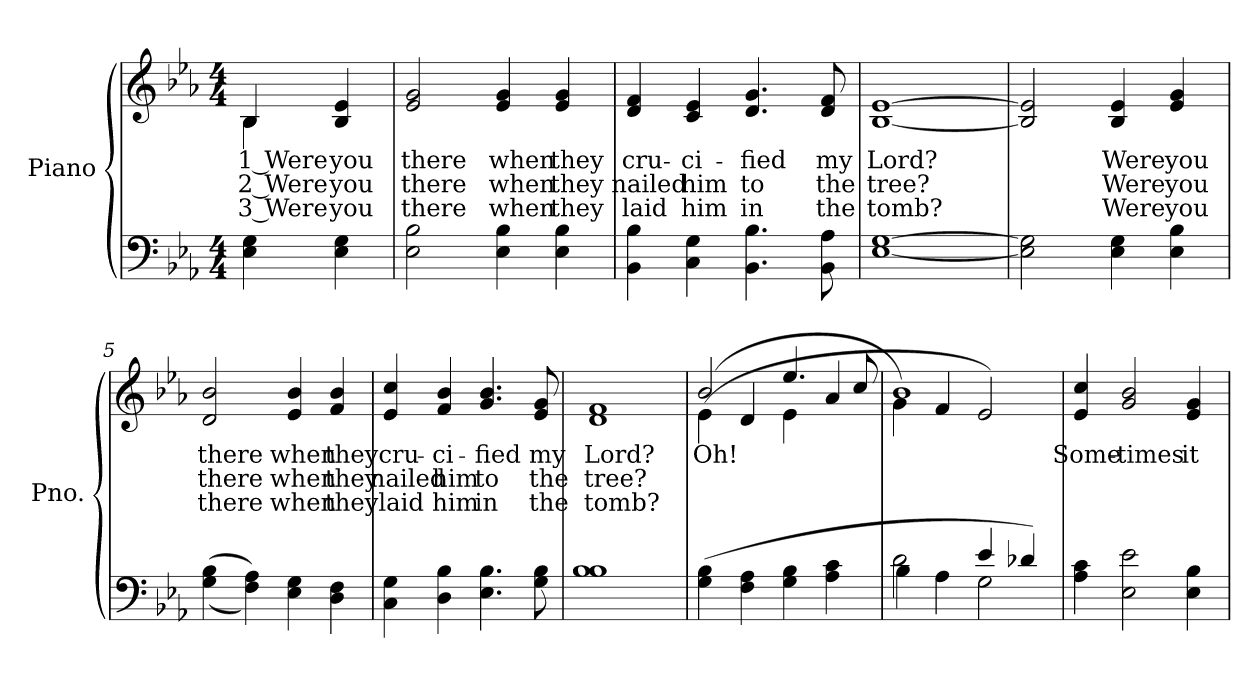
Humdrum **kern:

**kern	**kern	**text	**text	**text
*part2	*part1	*part1	*part1	*part1
*staff2	*staff1	*staff1	*staff1	*staff1
*I"Piano	*I"Piano	*	*	*
*I'Pno.	*I'Pno.	*	*	*
!!LO:PB:g=z
*clefF4	*clefG2	*	*	*
*k[b-e-a-]	*k[b-e-a-]	*	*	*
*E-:	*E-:	*	*	*
*M4/4	*M4/4	*	*	*
=	=	=	=	=
!	!	!LO:LY:b:color=#000000	!LO:LY:b:color=#000000	!LO:LY:b:color=#000000
*	*^	*	*	*
4E-i\ 4Gi	4B-i/	4B-i\	1 Were	2 Were	3 Were
!	!	!	!LO:LY:b:color=#000000	!LO:LY:b:color=#000000	!LO:LY:b:color=#000000
4E-i\ 4Gi	4B-i/ 4e-i	4ryy	you	you	you
*	*v	*v	*	*	*
=1	=1	=1	=1	=1
*	*^	*	*	*
!	!	!	!LO:LY:b:color=#000000	!LO:LY:b:color=#000000	!LO:LY:b:color=#000000
*	*v	*v	*	*	*
2E-i\ 2B-i	2e-i/ 2gi	there	there	there
!	!	!LO:LY:b:color=#000000	!LO:LY:b:color=#000000	!LO:LY:b:color=#000000
4E-i\ 4B-i	4e-i/ 4gi	when	when	when
!	!	!LO:LY:b:color=#000000	!LO:LY:b:color=#000000	!LO:LY:b:color=#000000
4E-i\ 4B-i	4e-i/ 4gi	they	they	they
=2	=2	=2	=2	=2
!	!	!LO:LY:b:color=#000000	!LO:LY:b:color=#000000	!LO:LY:b:color=#000000
4BB-i\ 4B-i	4di/ 4fi	cru-	nailed	laid
!	!	!LO:LY:b:color=#000000	!LO:LY:b:color=#000000	!LO:LY:b:color=#000000
4Ci\ 4Gi	4ci/ 4e-i	-ci-	him	him
!	!	!LO:LY:b:color=#000000	!LO:LY:b:color=#000000	!LO:LY:b:color=#000000
4.BB-i\ 4.B-i	4.di/ 4.gi	-fied	to	in
!	!	!LO:LY:b:color=#000000	!LO:LY:b:color=#000000	!LO:LY:b:color=#000000
8BB-i\ 8A-i	8di/ 8fi	my	the	the
=3	=3	=3	=3	=3
!	!	!LO:LY:b:color=#000000	!LO:LY:b:color=#000000	!LO:LY:b:color=#000000
[1E-i [1Gi	[1B-i [1e-i	Lord?	tree?	tomb?
=4	=4	=4	=4	=4
2E-i\] 2Gi]	2B-i/] 2e-i]	.	.	.
!	!	!LO:LY:b:color=#000000	!LO:LY:b:color=#000000	!LO:LY:b:color=#000000
4E-i\ 4Gi	4B-i/ 4e-i	Were	Were	Were
!	!	!LO:LY:b:color=#000000	!LO:LY:b:color=#000000	!LO:LY:b:color=#000000
4E-i\ 4B-i	4e-i/ 4gi	you	you	you
!!LO:LB:g=z
=5	=5	=5	=5	=5
!	!	!LO:LY:b:color=#000000	!LO:LY:b:color=#000000	!LO:LY:b:color=#000000
((4Gi\ 4B-i	2di/ 2b-i	there	there	there
4Fi\ 4A-i))	.	.	.	.
!	!	!LO:LY:b:color=#000000	!LO:LY:b:color=#000000	!LO:LY:b:color=#000000
4E-i\ 4Gi	4e-i/ 4b-i	when	when	when
!	!	!LO:LY:b:color=#000000	!LO:LY:b:color=#000000	!LO:LY:b:color=#000000
4Di\ 4Fi	4fi/ 4b-i	they	they	they
=6	=6	=6	=6	=6
!	!	!LO:LY:b:color=#000000	!LO:LY:b:color=#000000	!LO:LY:b:color=#000000
4Ci\ 4Gi	4e-i/ 4cci	cru-	nailed	laid
!	!	!LO:LY:b:color=#000000	!LO:LY:b:color=#000000	!LO:LY:b:color=#000000
4Di\ 4B-i	4fi/ 4b-i	-ci-	him	him
!	!	!LO:LY:b:color=#000000	!LO:LY:b:color=#000000	!LO:LY:b:color=#000000
4.E-i\ 4.B-i	4.gi/ 4.b-i	-fied	to	in
!	!	!LO:LY:b:color=#000000	!LO:LY:b:color=#000000	!LO:LY:b:color=#000000
8Gi\ 8B-i	8e-i/ 8gi	my	the	the
=7	=7	=7	=7	=7
!	!	!LO:LY:b:color=#000000	!LO:LY:b:color=#000000	!LO:LY:b:color=#000000
1B-i 1B-i	1di 1fi	Lord?	tree?	tomb?
=8	=8	=8	=8	=8
!	!	!LO:LY:b:color=#000000	!	!
*	*^	*	*	*
(4Gi\ 4B-i	(2b-i/	(4e-i\	Oh!	.	.
4Fi\ 4A-i	.	4di/	.	.	.
4Gi\ 4B-i	4.ee-i/	4e-i\	.	.	.
4A-i\ 4ci	.	4a-i/	.	.	.
.	8cci/	.	.	.	.
=9	=9	=9	=9	=9	=9
*^	*	*	*	*	*
2di\	4B-i\	1b-i)	4gi\	.	.	.
.	4A-i\	.	4fi/	.	.	.
4e-i/	(2Gi\	.	2e-i/)	.	.	.
4d-Xi/)	.	.	.	.	.	.
*v	*v	*	*	*	*	*
*	*v	*v	*	*	*
!!LO:LB:g=z
=10	=10	=10	=10	=10
!	!	!LO:LY:b:color=#000000	!	!
4A-i\ 4ci	4e-i/ 4cci	Some-	.	.
!	!	!LO:LY:b:color=#000000	!	!
2E-i\ 2e-i	2gi/ 2b-i	-times	.	.
!	!	!LO:LY:b:color=#000000	!	!
4E-i\ 4B-i	4e-i/ 4gi	it	.	.
=	=	=	=	=
*-	*-	*-	*-	*-
